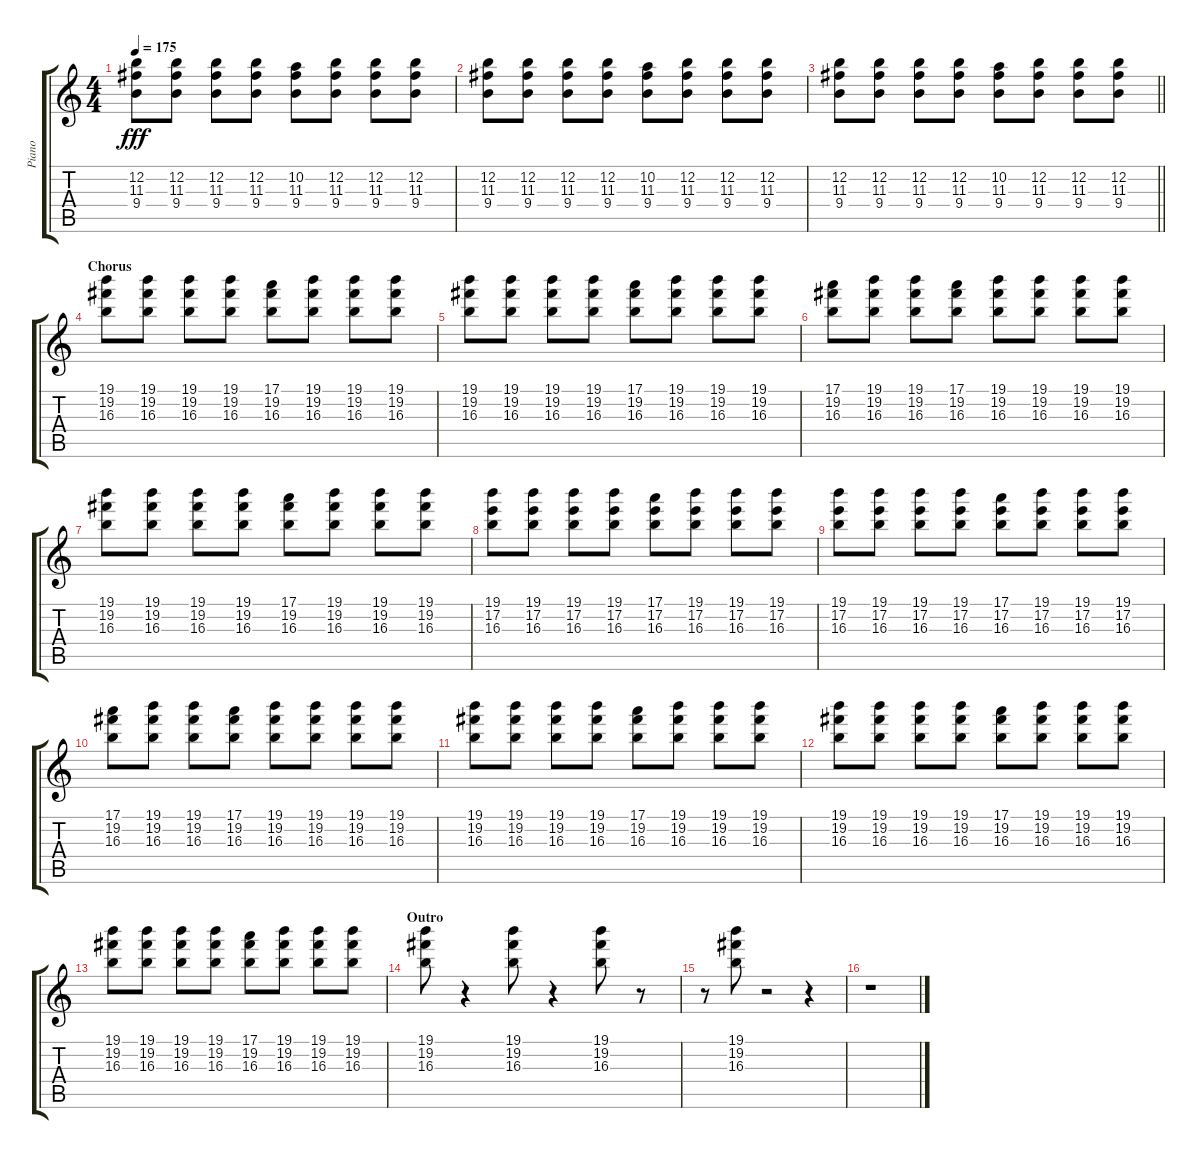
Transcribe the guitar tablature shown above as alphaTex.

\track ("Piano" "Piano") {instrument acousticgrandpiano}
\staff {score tabs}
\tuning (E5 B4 G4 D4 A3 E3) {hide}
\ts (4 4)
\tempo 175
\clef g2
\ks c
(12.2 11.3 9.4).8{dy fff} (12.2 11.3 9.4).8 (12.2 11.3 9.4).8 (12.2 11.3 9.4).8 (10.2 11.3 9.4).8 (12.2 11.3 9.4).8 (12.2 11.3 9.4).8 (12.2 11.3 9.4).8 |
(12.2 11.3 9.4).8 (12.2 11.3 9.4).8 (12.2 11.3 9.4).8 (12.2 11.3 9.4).8 (10.2 11.3 9.4).8 (12.2 11.3 9.4).8 (12.2 11.3 9.4).8 (12.2 11.3 9.4).8 |
\barLineRight lightlight
(12.2 11.3 9.4).8 (12.2 11.3 9.4).8 (12.2 11.3 9.4).8 (12.2 11.3 9.4).8 (10.2 11.3 9.4).8 (12.2 11.3 9.4).8 (12.2 11.3 9.4).8 (12.2 11.3 9.4).8 |
\section ("" "Chorus")
(19.1 19.2 16.3).8 (19.1 19.2 16.3).8 (19.1 19.2 16.3).8 (19.1 19.2 16.3).8 (17.1 19.2 16.3).8 (19.1 19.2 16.3).8 (19.1 19.2 16.3).8 (19.1 19.2 16.3).8 |
(19.1 19.2 16.3).8 (19.1 19.2 16.3).8 (19.1 19.2 16.3).8 (19.1 19.2 16.3).8 (17.1 19.2 16.3).8 (19.1 19.2 16.3).8 (19.1 19.2 16.3).8 (19.1 19.2 16.3).8 |
(17.1 19.2 16.3).8 (19.1 19.2 16.3).8 (19.1 19.2 16.3).8 (17.1 19.2 16.3).8 (19.1 19.2 16.3).8 (19.1 19.2 16.3).8 (19.1 19.2 16.3).8 (19.1 19.2 16.3).8 |
(19.1 19.2 16.3).8 (19.1 19.2 16.3).8 (19.1 19.2 16.3).8 (19.1 19.2 16.3).8 (17.1 19.2 16.3).8 (19.1 19.2 16.3).8 (19.1 19.2 16.3).8 (19.1 19.2 16.3).8 |
(19.1 17.2 16.3).8 (19.1 17.2 16.3).8 (19.1 17.2 16.3).8 (19.1 17.2 16.3).8 (17.1 17.2 16.3).8 (19.1 17.2 16.3).8 (19.1 17.2 16.3).8 (19.1 17.2 16.3).8 |
(19.1 17.2 16.3).8 (19.1 17.2 16.3).8 (19.1 17.2 16.3).8 (19.1 17.2 16.3).8 (17.1 17.2 16.3).8 (19.1 17.2 16.3).8 (19.1 17.2 16.3).8 (19.1 17.2 16.3).8 |
(17.1 19.2 16.3).8 (19.1 19.2 16.3).8 (19.1 19.2 16.3).8 (17.1 19.2 16.3).8 (19.1 19.2 16.3).8 (19.1 19.2 16.3).8 (19.1 19.2 16.3).8 (19.1 19.2 16.3).8 |
(19.1 19.2 16.3).8 (19.1 19.2 16.3).8 (19.1 19.2 16.3).8 (19.1 19.2 16.3).8 (17.1 19.2 16.3).8 (19.1 19.2 16.3).8 (19.1 19.2 16.3).8 (19.1 19.2 16.3).8 |
(19.1 19.2 16.3).8 (19.1 19.2 16.3).8 (19.1 19.2 16.3).8 (19.1 19.2 16.3).8 (17.1 19.2 16.3).8 (19.1 19.2 16.3).8 (19.1 19.2 16.3).8 (19.1 19.2 16.3).8 |
(19.1 19.2 16.3).8 (19.1 19.2 16.3).8 (19.1 19.2 16.3).8 (19.1 19.2 16.3).8 (17.1 19.2 16.3).8 (19.1 19.2 16.3).8 (19.1 19.2 16.3).8 (19.1 19.2 16.3).8 |
\section ("" "Outro")
(19.1 19.2 16.3).8 r.4 (19.1 19.2 16.3).8 r.4 (19.1 19.2 16.3).8 r.8 |
r.8 (19.1 19.2 16.3).8 r.2 r.4 |
r.1
